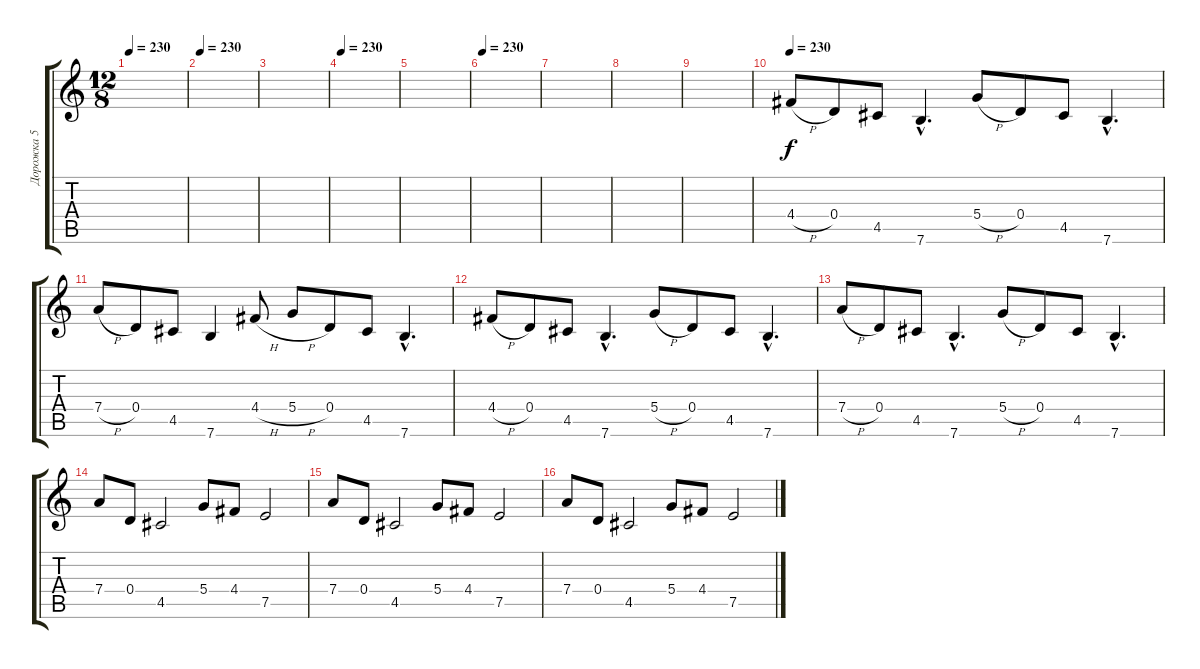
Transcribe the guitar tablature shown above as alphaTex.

\track ("Дорожка 5" "Дорожка 5") {instrument distortionguitar}
\staff {score tabs}
\tuning (E4 B3 G3 D3 A2 E2) {hide}
\ts (12 8)
\tempo 230
\clef g2
\ks c
|
\tempo 230
|
|
\tempo 230
|
|
\tempo 230
|
|
|
|
\tempo 230
4.4{h}.8{balance 3} 0.4.8 4.5.8 7.6{hac}.4{d} 5.4{h}.8 0.4.8 4.5.8 7.6{hac}.4{d} |
7.4{h}.8 0.4.8 4.5.8 7.6.4 4.4{h}.8 5.4{h}.8 0.4.8 4.5.8 7.6{hac}.4{d} |
4.4{h}.8 0.4.8 4.5.8 7.6{hac}.4{d} 5.4{h}.8 0.4.8 4.5.8 7.6{hac}.4{d} |
7.4{h}.8 0.4.8 4.5.8 7.6{hac}.4{d} 5.4{h}.8 0.4.8 4.5.8 7.6{hac}.4{d} |
7.4.8 0.4.8 4.5.2 5.4.8 4.4.8 7.5.2 |
7.4.8 0.4.8 4.5.2 5.4.8 4.4.8 7.5.2 |
7.4.8 0.4.8 4.5.2 5.4.8 4.4.8 7.5.2
